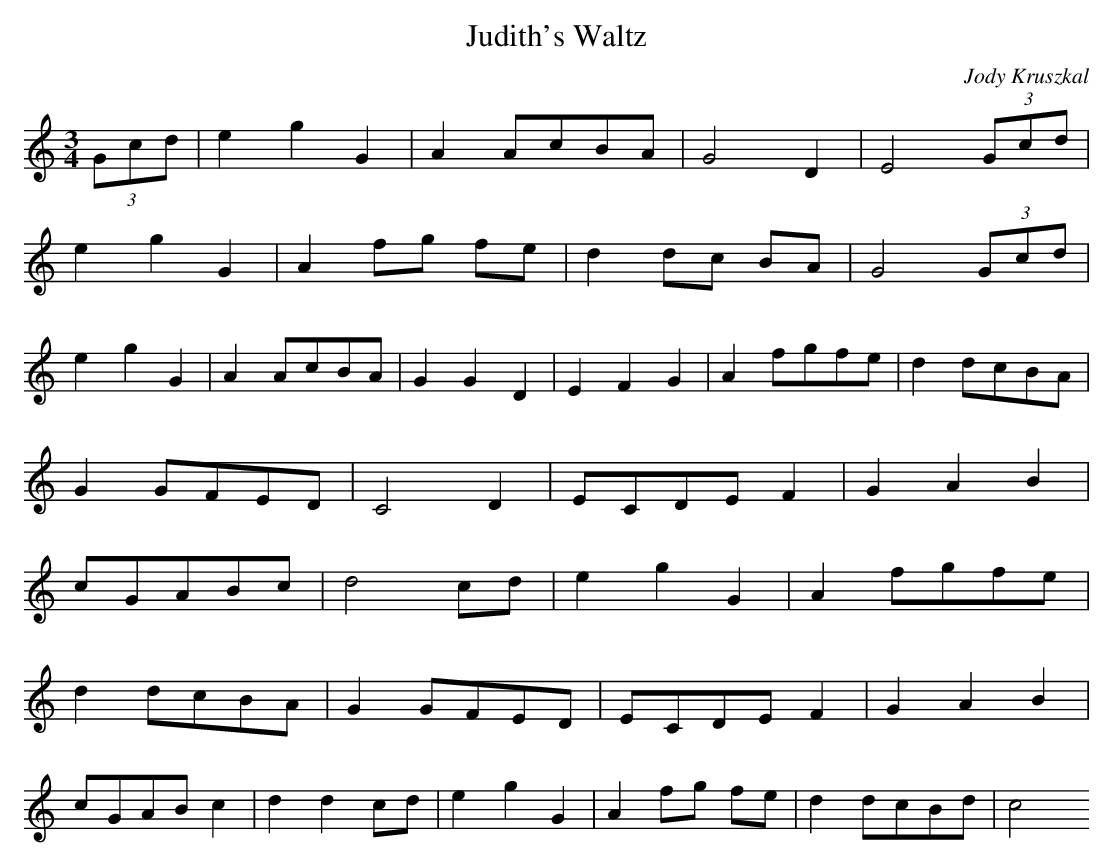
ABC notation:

X:1
T:Judith's Waltz
C:Jody Kruszkal
M:3/4
L:1/4
K:C
(3G/2c/2d/2 | e g G | A A/2c/2B/2A/2 | G2 D| E2 (3G/2c/2d/2 |
e g G | A f/2g/2 f/2e/2 | d d/2c/2 B/2A/2 | G2 (3G/2c/2d/2  |
e g G | A A/2c/2B/2A/2 | G G D| E F G | A f/2g/2f/2e/2 | d d/2c/2B/2A/2 |
G G/2F/2E/2D/2 | C2 D | E/2C/2D/2E/2F | G A B |
c/2G/2A/2B/2c/2 | d2 c/2d/2 | e g G | A f/2g/2f/2e/2 |
d d/2c/2B/2A/2 | G G/2F/2E/2D/2 | E/2C/2D/2E/2F | G A B |
c/2G/2A/2B/2 c | d d c/2d/2 | e g G | A f/2g/2 f/2e/2 | d d/2c/2B/2d/2 | c2
